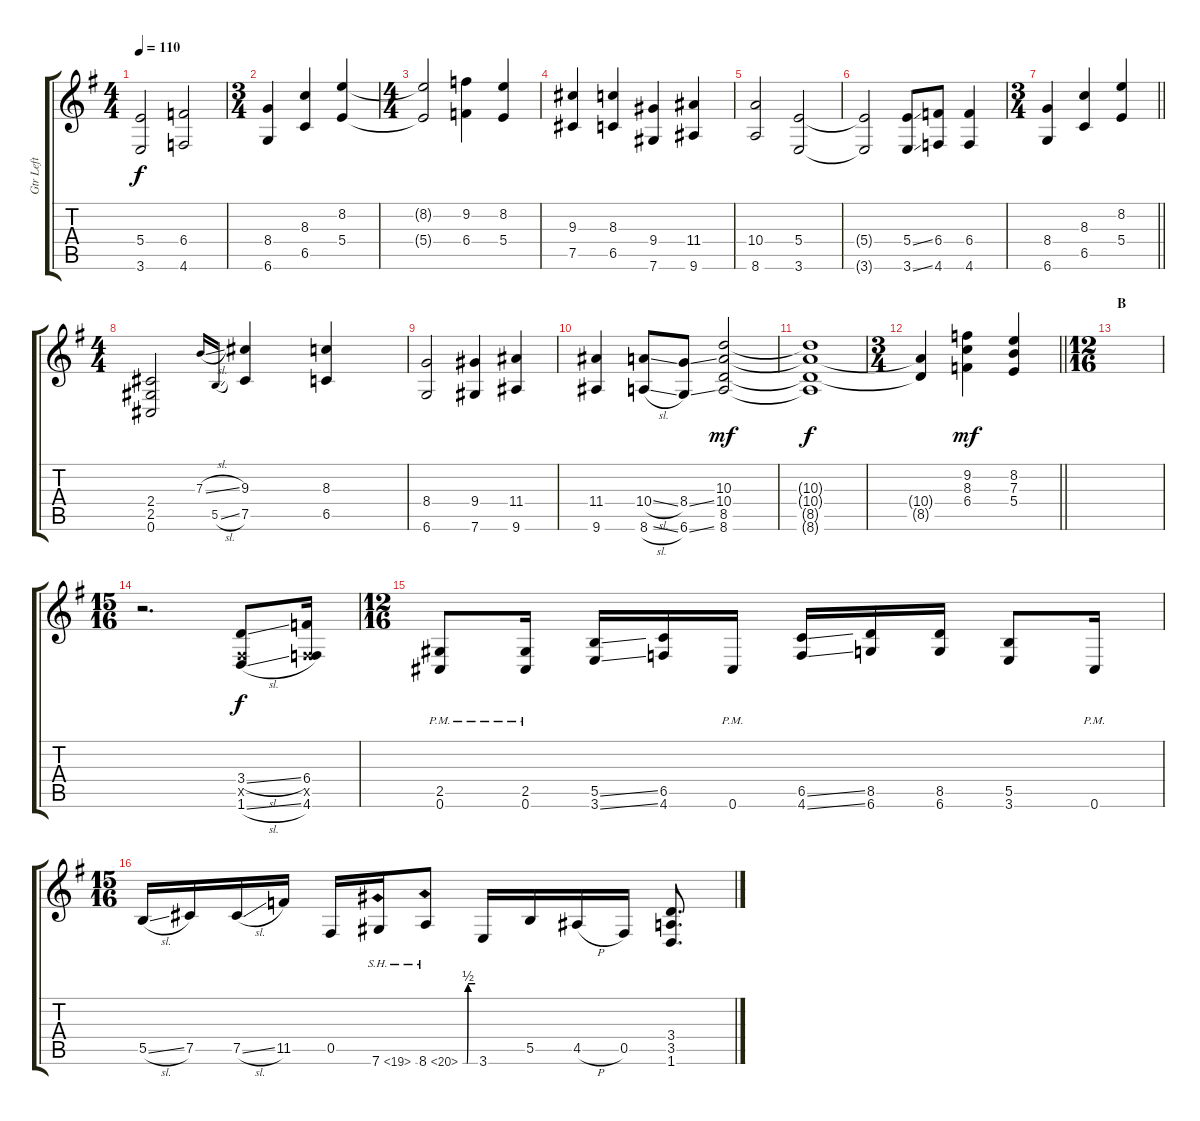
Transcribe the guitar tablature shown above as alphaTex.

\track ("Gtr Left" "Gtr Left") {instrument distortionguitar}
\staff {score tabs}
\tuning (Db4 Ab3 E3 B2 Gb2 Db2) {hide}
\ts (4 4)
\tempo 110
\clef g2
\ks eminor
(5.4 3.6).2{dy f} (6.4 4.6).2 |
\ts (3 4)
(8.4 6.6).4 (8.3 6.5).4 (8.2 5.4).4 |
\ts (4 4)
(8.2{t} 5.4{t}).2 (9.2 6.4).4 (8.2 5.4).4 |
(9.3 7.5).4 (8.3 6.5).4 (9.4 7.6).4 (11.4 9.6).4 |
(10.4 8.6).2 (5.4 3.6).2 |
(5.4{t} 3.6{t}).2 (5.4{ss} 3.6{ss}).8 (6.4 4.6).8 (6.4 4.6).4 |
\ts (3 4)
\barLineRight lightlight
(8.4 6.6).4 (8.3 6.5).4 (8.2 5.4).4 |
\ts (4 4)
(2.4 2.5 0.6).2 7.3{sl}.16{gr onbeat} 5.5{sl}.16{gr onbeat} (9.3 7.5).4 (8.3 6.5).4 |
(8.4 6.6).2 (9.4 7.6).4 (11.4 9.6).4 |
(11.4 9.6).4 (10.4{sl} 8.6{sl}).8 (8.4{ss} 6.6{ss}).8 (10.3 10.4 8.5 8.6).2{dy mf} |
(10.3{t} 10.4{t} 8.5{t} 8.6{t}).1{dy f} |
\ts (3 4)
\barLineRight lightlight
(10.4{t} 8.5{t}).4 (9.2 8.3 6.4).4{dy mf} (8.2 7.3 5.4).4 |
\ts (12 16)
\section ("" "B")
|
\ts (15 16)
r.2{d} (3.4{sl} 0.5{x} 1.6{sl}).8{dy f} (6.4 0.5{x} 4.6).16 |
\ts (12 16)
(2.5{pm} 0.6{pm}).8 (2.5{pm} 0.6{pm}).16 (5.5{ss} 3.6{ss}).16 (6.5 4.6).16 0.6{pm}.16 (6.5{ss} 4.6{ss}).16 (8.5 6.6).16 (8.5 6.6).16 (5.5 3.6).8 0.6{pm}.16 |
\ts (15 16)
5.5{sl}.16 7.5.16 7.5{sl}.16 11.5.16 0.5.16 7.6{sh 12}.16 8.6{be (custom 0 0 19 0 25 2 60 2) sh 12}.8 3.6.16 5.5.16 4.5{h}.16 0.5.16 (3.4 3.5 1.6).8{d}
